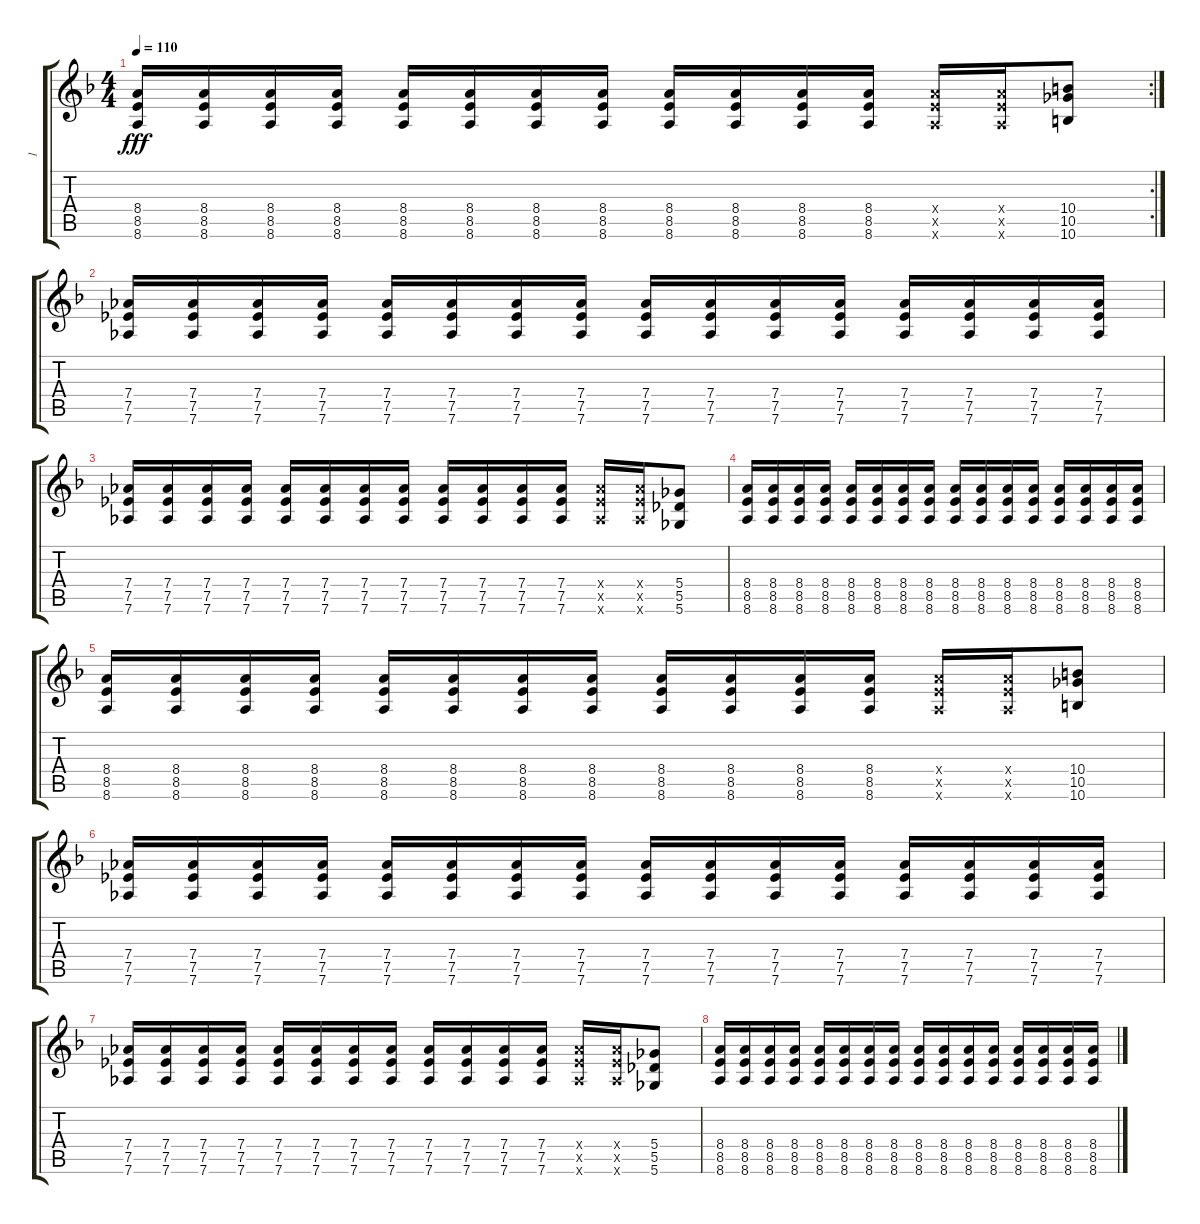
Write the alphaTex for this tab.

\track ("1" "1") {instrument distortionguitar}
\staff {score tabs}
\tuning (Eb4 Bb3 Gb3 Db3 Ab2 Db2) {hide}
\rc 2
\ts (4 4)
\tempo 110
\clef g2
\ks f
(8.4 8.5 8.6).16{dy fff} (8.4 8.5 8.6).16 (8.4 8.5 8.6).16 (8.4 8.5 8.6).16 (8.4 8.5 8.6).16 (8.4 8.5 8.6).16 (8.4 8.5 8.6).16 (8.4 8.5 8.6).16 (8.4 8.5 8.6).16 (8.4 8.5 8.6).16 (8.4 8.5 8.6).16 (8.4 8.5 8.6).16 (8.4{x} 8.5{x} 8.6{x}).16 (8.4{x} 8.5{x} 8.6{x}).16 (10.4 10.5 10.6).8 |
(7.4 7.5 7.6).16 (7.4 7.5 7.6).16 (7.4 7.5 7.6).16 (7.4 7.5 7.6).16 (7.4 7.5 7.6).16 (7.4 7.5 7.6).16 (7.4 7.5 7.6).16 (7.4 7.5 7.6).16 (7.4 7.5 7.6).16 (7.4 7.5 7.6).16 (7.4 7.5 7.6).16 (7.4 7.5 7.6).16 (7.4 7.5 7.6).16 (7.4 7.5 7.6).16 (7.4 7.5 7.6).16 (7.4 7.5 7.6).16 |
(7.4 7.5 7.6).16 (7.4 7.5 7.6).16 (7.4 7.5 7.6).16 (7.4 7.5 7.6).16 (7.4 7.5 7.6).16 (7.4 7.5 7.6).16 (7.4 7.5 7.6).16 (7.4 7.5 7.6).16 (7.4 7.5 7.6).16 (7.4 7.5 7.6).16 (7.4 7.5 7.6).16 (7.4 7.5 7.6).16 (7.4{x} 7.5{x} 7.6{x}).16 (7.4{x} 7.5{x} 7.6{x}).16 (5.4 5.5 5.6).8 |
(8.4 8.5 8.6).16 (8.4 8.5 8.6).16 (8.4 8.5 8.6).16 (8.4 8.5 8.6).16 (8.4 8.5 8.6).16 (8.4 8.5 8.6).16 (8.4 8.5 8.6).16 (8.4 8.5 8.6).16 (8.4 8.5 8.6).16 (8.4 8.5 8.6).16 (8.4 8.5 8.6).16 (8.4 8.5 8.6).16 (8.4 8.5 8.6).16 (8.4 8.5 8.6).16 (8.4 8.5 8.6).16 (8.4 8.5 8.6).16 |
(8.4 8.5 8.6).16 (8.4 8.5 8.6).16 (8.4 8.5 8.6).16 (8.4 8.5 8.6).16 (8.4 8.5 8.6).16 (8.4 8.5 8.6).16 (8.4 8.5 8.6).16 (8.4 8.5 8.6).16 (8.4 8.5 8.6).16 (8.4 8.5 8.6).16 (8.4 8.5 8.6).16 (8.4 8.5 8.6).16 (8.4{x} 8.5{x} 8.6{x}).16 (8.4{x} 8.5{x} 8.6{x}).16 (10.4 10.5 10.6).8 |
(7.4 7.5 7.6).16 (7.4 7.5 7.6).16 (7.4 7.5 7.6).16 (7.4 7.5 7.6).16 (7.4 7.5 7.6).16 (7.4 7.5 7.6).16 (7.4 7.5 7.6).16 (7.4 7.5 7.6).16 (7.4 7.5 7.6).16 (7.4 7.5 7.6).16 (7.4 7.5 7.6).16 (7.4 7.5 7.6).16 (7.4 7.5 7.6).16 (7.4 7.5 7.6).16 (7.4 7.5 7.6).16 (7.4 7.5 7.6).16 |
(7.4 7.5 7.6).16 (7.4 7.5 7.6).16 (7.4 7.5 7.6).16 (7.4 7.5 7.6).16 (7.4 7.5 7.6).16 (7.4 7.5 7.6).16 (7.4 7.5 7.6).16 (7.4 7.5 7.6).16 (7.4 7.5 7.6).16 (7.4 7.5 7.6).16 (7.4 7.5 7.6).16 (7.4 7.5 7.6).16 (7.4{x} 7.5{x} 7.6{x}).16 (7.4{x} 7.5{x} 7.6{x}).16 (5.4 5.5 5.6).8 |
(8.4 8.5 8.6).16 (8.4 8.5 8.6).16 (8.4 8.5 8.6).16 (8.4 8.5 8.6).16 (8.4 8.5 8.6).16 (8.4 8.5 8.6).16 (8.4 8.5 8.6).16 (8.4 8.5 8.6).16 (8.4 8.5 8.6).16 (8.4 8.5 8.6).16 (8.4 8.5 8.6).16 (8.4 8.5 8.6).16 (8.4 8.5 8.6).16 (8.4 8.5 8.6).16 (8.4 8.5 8.6).16 (8.4 8.5 8.6).16
